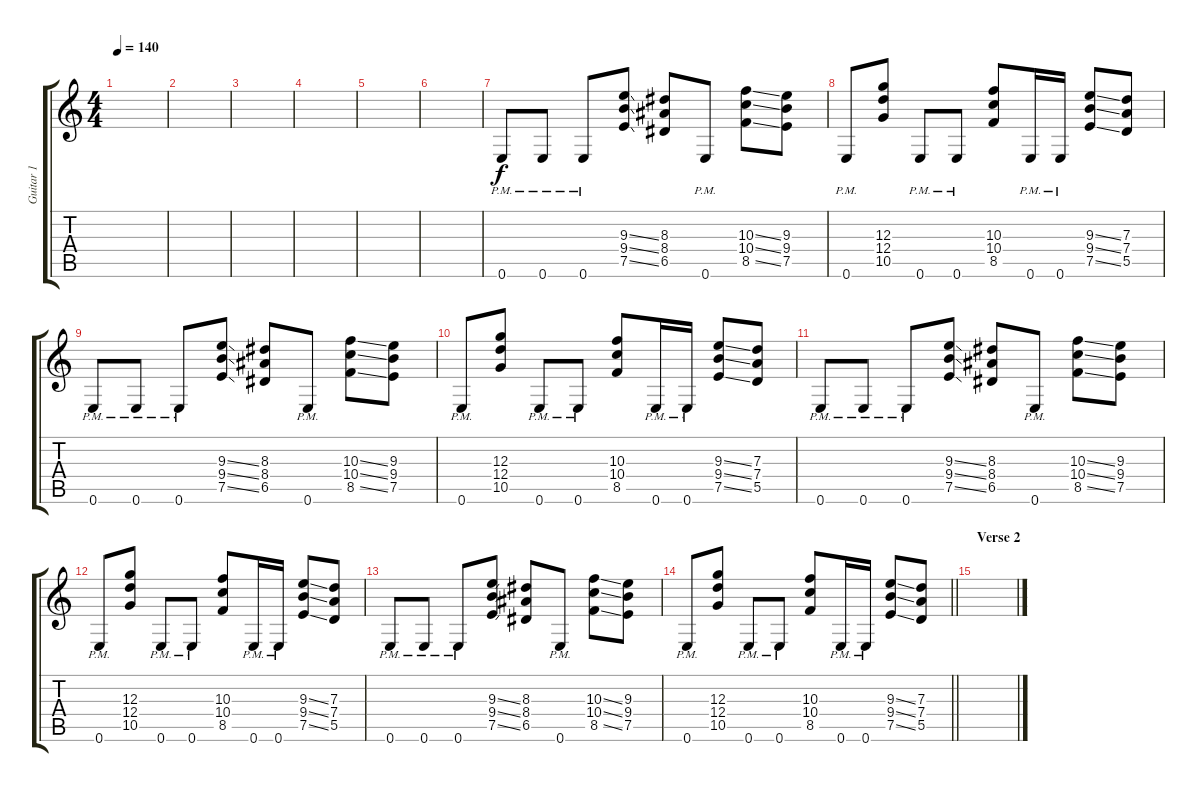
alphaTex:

\track ("Guitar 1" "Guitar 1") {instrument distortionguitar}
\staff {score tabs}
\tuning (E4 B3 G3 D3 A2 E2) {hide}
\ts (4 4)
\tempo 140
\clef g2
\ks c
|
|
|
|
|
|
0.6{pm}.8 0.6{pm}.8 0.6{pm}.8 (9.3{ss} 9.4{ss} 7.5{ss}).8 (8.3 8.4 6.5).8 0.6{pm}.8 (10.3{ss} 10.4{ss} 8.5{ss}).8 (9.3 9.4 7.5).8 |
0.6{pm}.8 (12.3 12.4 10.5).8 0.6{pm}.8 0.6{pm}.8 (10.3 10.4 8.5).8 0.6{pm}.16 0.6{pm}.16 (9.3{ss} 9.4{ss} 7.5{ss}).8 (7.3 7.4 5.5).8 |
0.6{pm}.8 0.6{pm}.8 0.6{pm}.8 (9.3{ss} 9.4{ss} 7.5{ss}).8 (8.3 8.4 6.5).8 0.6{pm}.8 (10.3{ss} 10.4{ss} 8.5{ss}).8 (9.3 9.4 7.5).8 |
0.6{pm}.8 (12.3 12.4 10.5).8 0.6{pm}.8 0.6{pm}.8 (10.3 10.4 8.5).8 0.6{pm}.16 0.6{pm}.16 (9.3{ss} 9.4{ss} 7.5{ss}).8 (7.3 7.4 5.5).8 |
0.6{pm}.8 0.6{pm}.8 0.6{pm}.8 (9.3{ss} 9.4{ss} 7.5{ss}).8 (8.3 8.4 6.5).8 0.6{pm}.8 (10.3{ss} 10.4{ss} 8.5{ss}).8 (9.3 9.4 7.5).8 |
0.6{pm}.8 (12.3 12.4 10.5).8 0.6{pm}.8 0.6{pm}.8 (10.3 10.4 8.5).8 0.6{pm}.16 0.6{pm}.16 (9.3{ss} 9.4{ss} 7.5{ss}).8 (7.3 7.4 5.5).8 |
0.6{pm}.8 0.6{pm}.8 0.6{pm}.8 (9.3{ss} 9.4{ss} 7.5{ss}).8 (8.3 8.4 6.5).8 0.6{pm}.8 (10.3{ss} 10.4{ss} 8.5{ss}).8 (9.3 9.4 7.5).8 |
\barLineRight lightlight
0.6{pm}.8 (12.3 12.4 10.5).8 0.6{pm}.8 0.6{pm}.8 (10.3 10.4 8.5).8 0.6{pm}.16 0.6{pm}.16 (9.3{ss} 9.4{ss} 7.5{ss}).8 (7.3 7.4 5.5).8 |
\section ("" "Verse 2")
